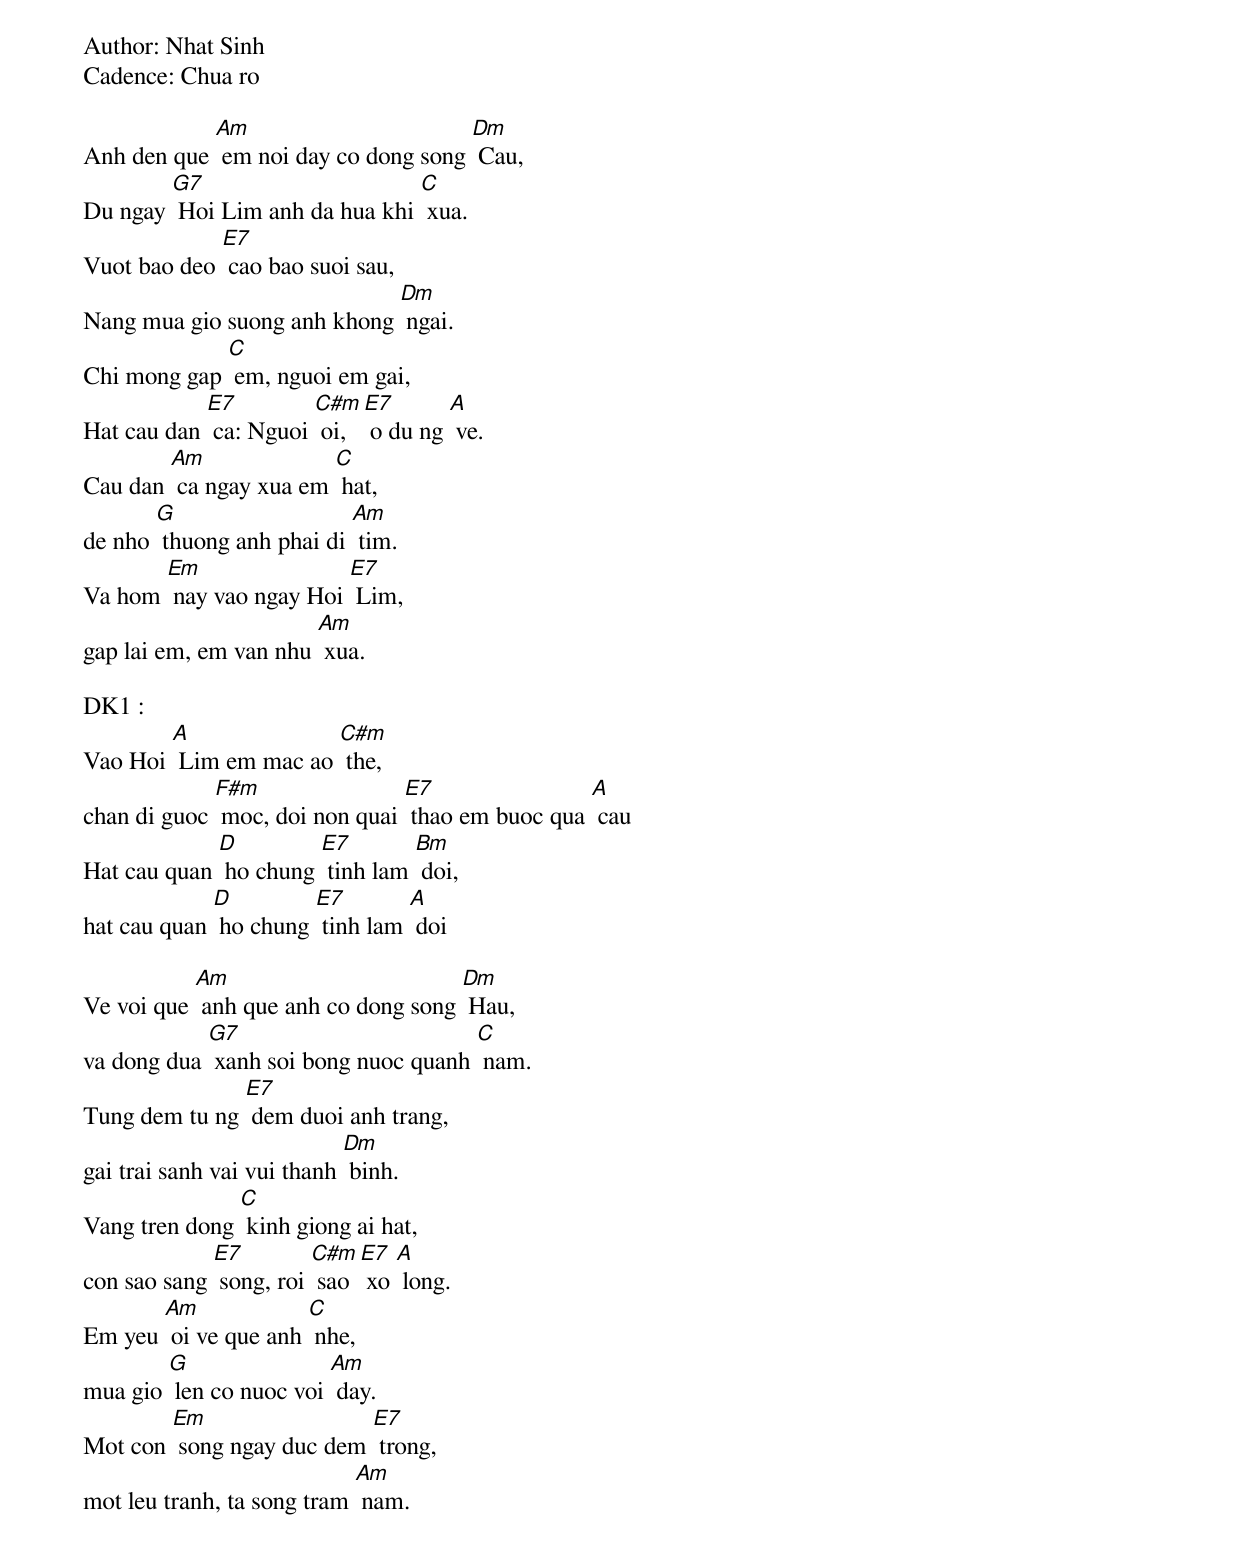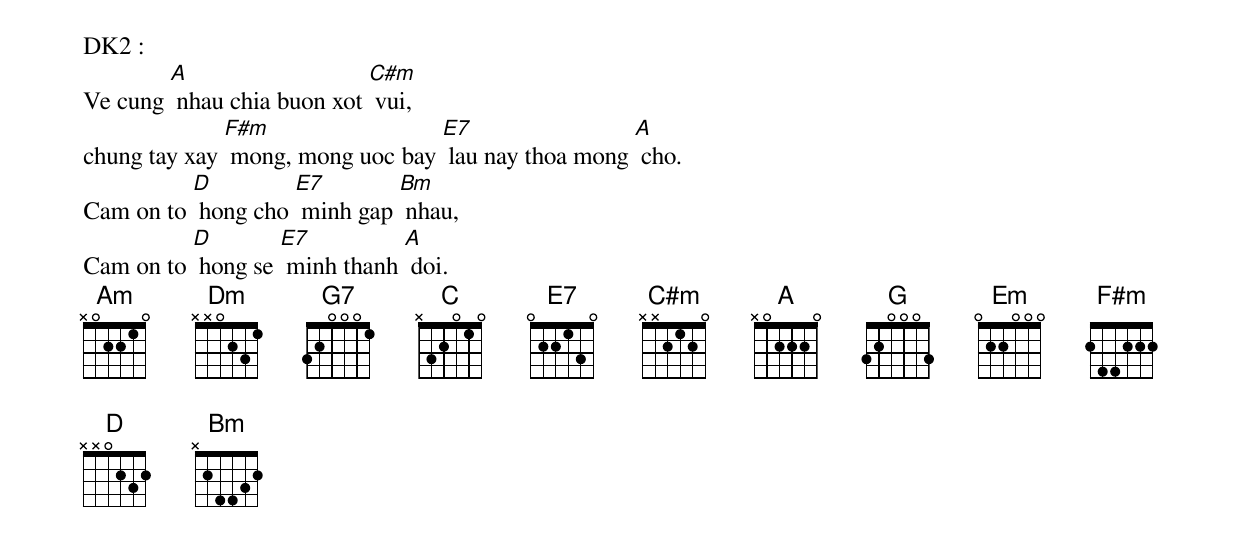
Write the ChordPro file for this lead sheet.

Author: Nhat Sinh
Cadence: Chua ro

Anh den que [Am] em noi day co dong song [Dm] Cau,
Du ngay [G7] Hoi Lim anh da hua khi [C] xua.
Vuot bao deo [E7] cao bao suoi sau,
Nang mua gio suong anh khong [Dm] ngai.
Chi mong gap [C] em, nguoi em gai,
Hat cau dan [E7] ca: Nguoi [C#m] oi, [E7] o du ng [A] ve.
Cau dan [Am] ca ngay xua em [C] hat,
de nho [G] thuong anh phai di [Am] tim.
Va hom [Em] nay vao ngay Hoi [E7] Lim,
gap lai em, em van nhu [Am] xua.

DK1 :
Vao Hoi [A] Lim em mac ao [C#m] the,
chan di guoc [F#m] moc, doi non quai [E7] thao em buoc qua [A] cau
Hat cau quan [D] ho chung [E7] tinh lam [Bm] doi,
hat cau quan [D] ho chung [E7] tinh lam [A] doi

Ve voi que [Am] anh que anh co dong song [Dm] Hau,
va dong dua [G7] xanh soi bong nuoc quanh [C] nam.
Tung dem tu ng [E7] dem duoi anh trang,
gai trai sanh vai vui thanh [Dm] binh.
Vang tren dong [C] kinh giong ai hat,
con sao sang [E7] song, roi [C#m] sao [E7] xo [A] long.
Em yeu [Am] oi ve que anh [C] nhe,
mua gio [G] len co nuoc voi [Am] day.
Mot con [Em] song ngay duc dem [E7] trong,
mot leu tranh, ta song tram [Am] nam.

DK2 :
Ve cung [A] nhau chia buon xot [C#m] vui,
chung tay xay [F#m] mong, mong uoc bay [E7] lau nay thoa mong [A] cho.
Cam on to [D] hong cho [E7] minh gap [Bm] nhau,
Cam on to [D] hong se [E7] minh thanh [A] doi.
